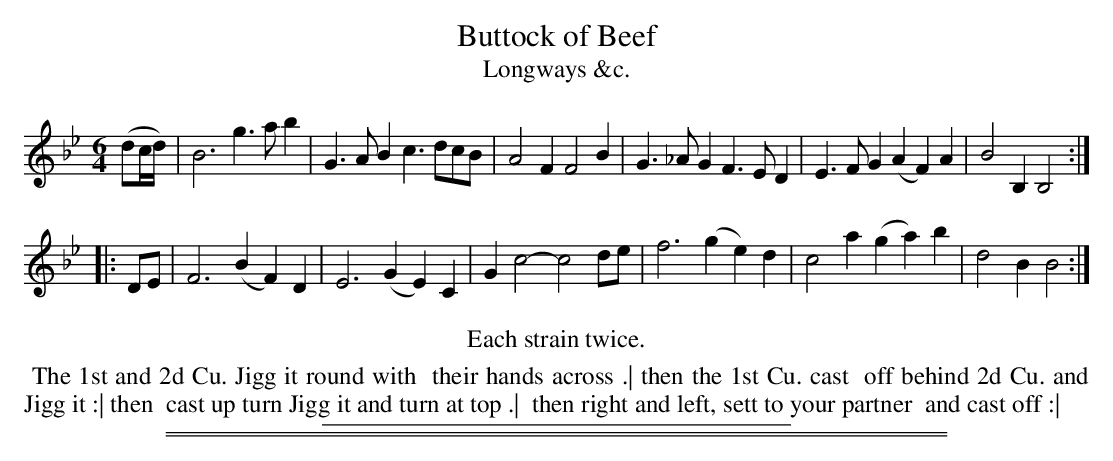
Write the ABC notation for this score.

X:1
T: Buttock of Beef
T: Longways &c.
M: 6/4
L: 1/8
K: Bb
(dc/d/) |\
B6 g3ab2 | G3AB2 c3dcB | A4F2 F4B2 |\
G3_AG2 F3ED2 | E3FG2 (A2F2)A2 | B4B,2 B,4 :|
|: DE |\
F6 (B2F2)D2 | E6 (G2E2)C2 | G2c4- c4de |\
f6 (g2e2)d2 | c4a2 (g2a2)b2 | d4B2 B4 :|
